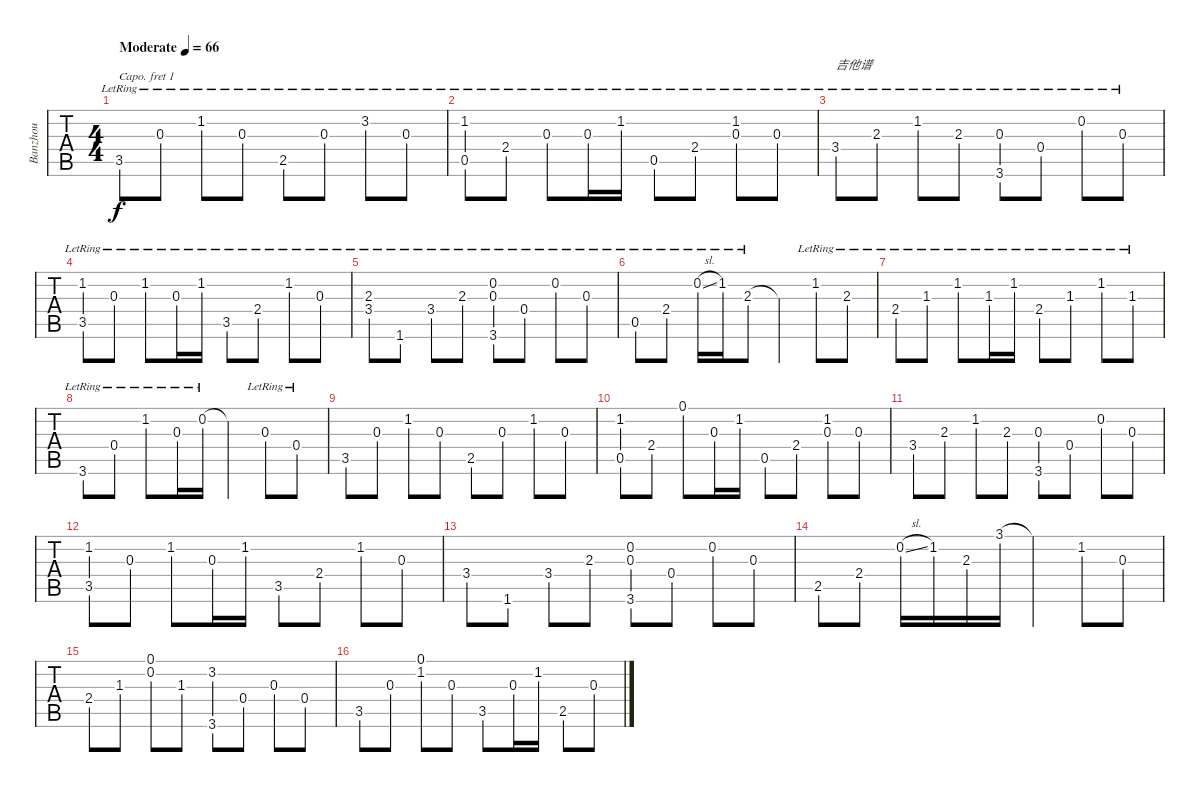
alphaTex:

\track ("Banzhou" "Banzhou") {instrument acousticguitarsteel}
\staff {tabs}
\capo 1
\tuning (E4 B3 G3 D3 A2 E2) {hide}
\ts (4 4)
\tempo (66 "Moderate")
\clef g2
\ks c
3.5{lr}.8{dy f instrument acousticguitarsteel} 0.3{lr}.8 1.2{lr}.8 0.3{lr}.8 2.5{lr}.8 0.3{lr}.8 3.2{lr}.8 0.3{lr}.8 |
(1.2{lr} 0.5{lr}).8 2.4{lr}.8 0.3{lr}.8 0.3{lr}.16 1.2{lr}.16 0.5{lr}.8 2.4{lr}.8 (1.2{lr} 0.3{lr}).8 0.3{lr}.8 |
3.4{lr}.8{txt "吉他谱"} 2.3{lr}.8 1.2{lr}.8 2.3{lr}.8 (0.3{lr} 3.6{lr}).8 0.4{lr}.8 0.2{lr}.8 0.3{lr}.8 |
(1.2{lr} 3.5{lr}).8 0.3{lr}.8 1.2{lr}.8 0.3{lr}.16 1.2{lr}.16 3.5{lr}.8 2.4{lr}.8 1.2{lr}.8 0.3{lr}.8 |
(2.3{lr} 3.4{lr}).8 1.6{lr}.8 3.4{lr}.8 2.3{lr}.8 (0.2{lr} 0.3{lr} 3.6{lr}).8 0.4{lr}.8 0.2{lr}.8 0.3{lr}.8 |
0.5{lr}.8 2.4{lr}.8 0.2{sl lr}.16 1.2{lr}.16 2.3{lr}.8 2.3{t}.4 1.2{lr}.8 2.3{lr}.8 |
2.4{lr}.8 1.3{lr}.8 1.2{lr}.8 1.3{lr}.16 1.2{lr}.16 2.4{lr}.8 1.3{lr}.8 1.2{lr}.8 1.3{lr}.8 |
3.6{lr}.8 0.4{lr}.8 1.2{lr}.8 0.3{lr}.16 0.2{lr}.16 0.2{t}.4 0.3{lr}.8 0.4{lr}.8 |
3.5.8 0.3.8 1.2.8 0.3.8 2.5.8 0.3.8 1.2.8 0.3.8 |
(1.2 0.5).8 2.4.8 0.1.8 0.3.16 1.2.16 0.5.8 2.4.8 (1.2 0.3).8 0.3.8 |
3.4.8 2.3.8 1.2.8 2.3.8 (0.3 3.6).8 0.4.8 0.2.8 0.3.8 |
(1.2 3.5).8 0.3.8 1.2.8 0.3.16 1.2.16 3.5.8 2.4.8 1.2.8 0.3.8 |
3.4.8 1.6.8 3.4.8 2.3.8 (0.2 0.3 3.6).8 0.4.8 0.2.8 0.3.8 |
2.5.8 2.4.8 0.2{sl}.16 1.2.16 2.3.16 3.1.16 3.1{t}.4 1.2.8 0.3.8 |
2.4.8 1.3.8 (0.1 0.2).8 1.3.8 (3.2 3.6).8 0.4.8 0.3.8 0.4.8 |
3.5.8 0.3.8 (0.1 1.2).8 0.3.8 3.5.8 0.3.16 1.2.16 2.5.8 0.3.8
